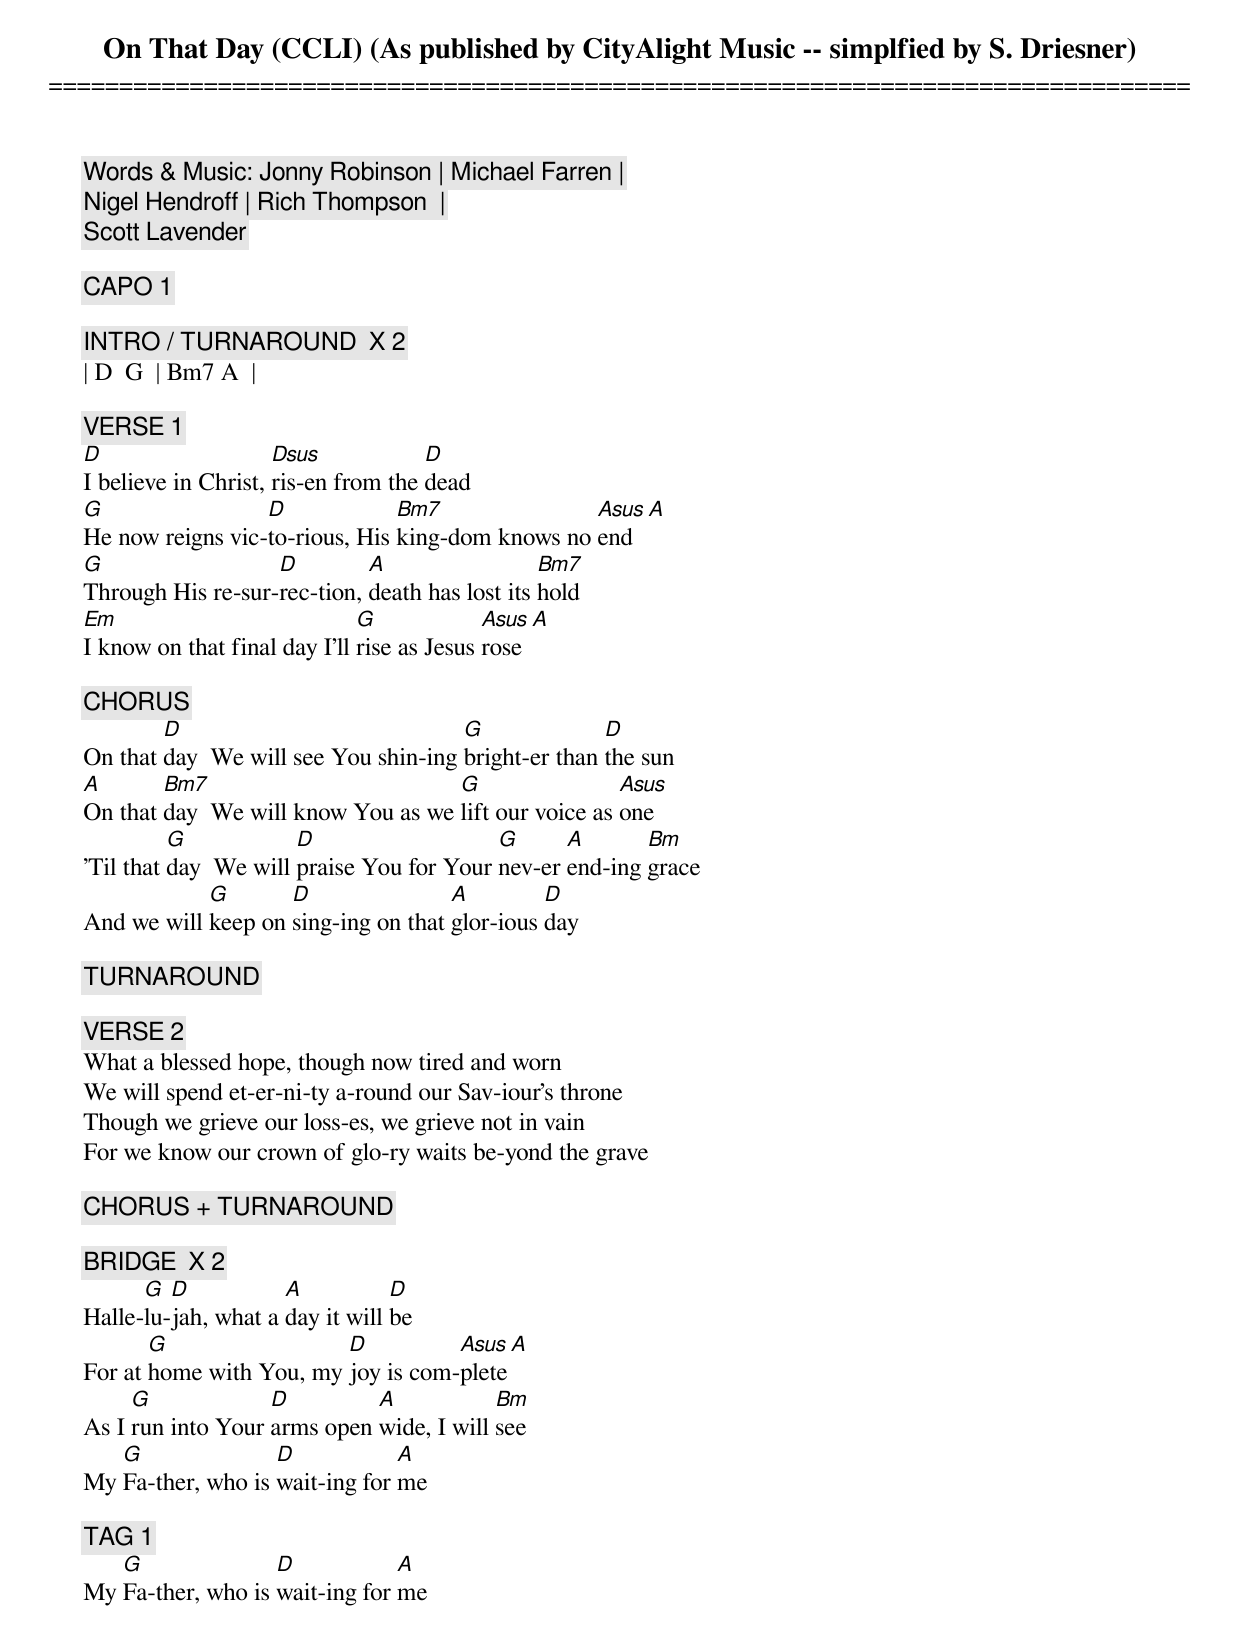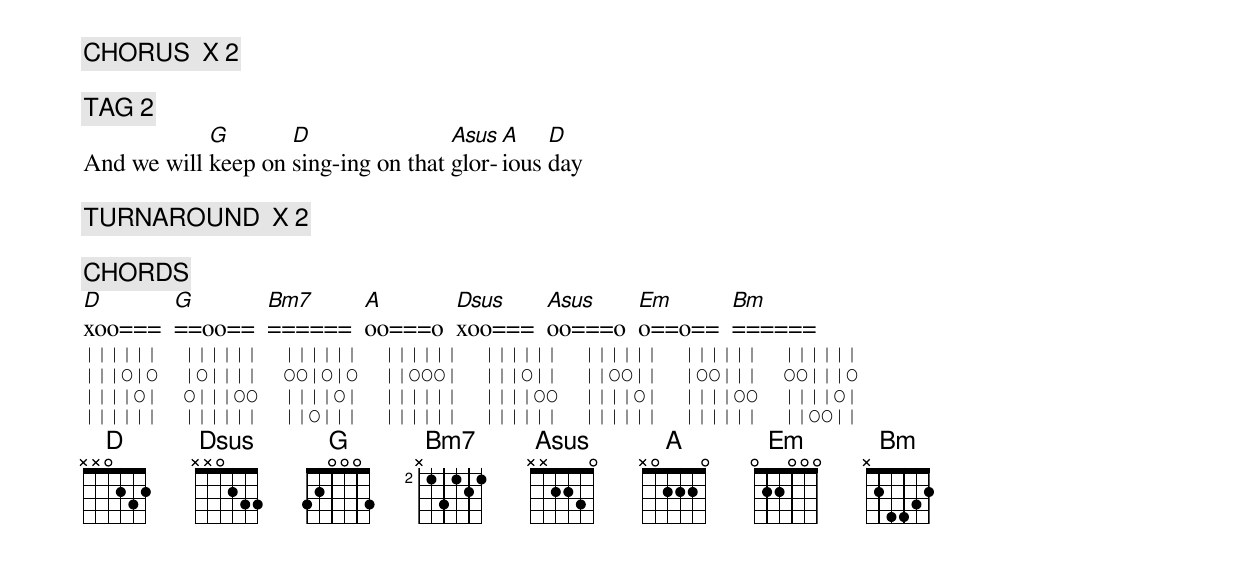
On That Day (CCLI) (As published by CityAlight Music -- simplfied by S. Driesner)
=================================================================================
Words & Music: Jonny Robinson | Michael Farren |
      	       Nigel Hendroff | Rich Thompson  |
	       Scott Lavender

[ CAPO 1 ]

[ INTRO / TURNAROUND ] X 2
| D  G  | Bm7 A  |

[ VERSE 1 ]
D                    Dsus            D
I believe in Christ, ris-en from the dead
G                 D             Bm7               Asus  A
He now reigns vic-to-rious, His king-dom knows no end
G                  D         A                  Bm7
Through His re-sur-rec-tion, death has lost its hold
Em                            G             Asus  A
I know on that final day I’ll rise as Jesus rose

[ CHORUS ]
        D                             G              D
On that day  We will see You shin-ing bright-er than the sun
A       Bm7                         G                 Asus
On that day  We will know You as we lift our voice as one
          G            D                   G      A       Bm
'Til that day  We will praise You for Your nev-er end-ing grace
            G       D                A         D
And we will keep on sing-ing on that glor-ious day

[ TURNAROUND ]

[ VERSE 2 ]
What a blessed hope, though now tired and worn
We will spend et-er-ni-ty a-round our Sav-iour’s throne
Though we grieve our loss-es, we grieve not in vain
For we know our crown of glo-ry waits be-yond the grave

[ CHORUS + TURNAROUND ]

[ BRIDGE ] X 2
      G  D           A           D
Halle-lu-jah, what a day it will be
       G                 D          Asus  A
For at home with You, my joy is com-plete
     G             D         A            Bm
As I run into Your arms open wide, I will see
   G               D            A
My Fa-ther, who is wait-ing for me

[ TAG 1 ]
   G               D            A
My Fa-ther, who is wait-ing for me

[ CHORUS ] X 2

[ TAG 2 ]
            G       D                Asus A    D
And we will keep on sing-ing on that glor-ious day

[ TURNAROUND ] X 2

[ CHORDS ]
D       G       Bm7     A       Dsus    Asus    Em      Bm
xoo===  ==oo==  ======  oo===o  xoo===  oo===o  o==o==  ======
||||||  ||||||  ||||||  ||||||  ||||||  ||||||  ||||||  ||||||
|||O|O  |O||||  OO|O|O  ||OOO|  |||O||  ||OO||  |OO|||  OO|||O
||||O|  O|||OO  ||||O|  ||||||  ||||OO  ||||O|  ||||OO  ||||O|
||||||  ||||||  ||O|||  ||||||  ||||||  ||||||  ||||||  ||OO||
